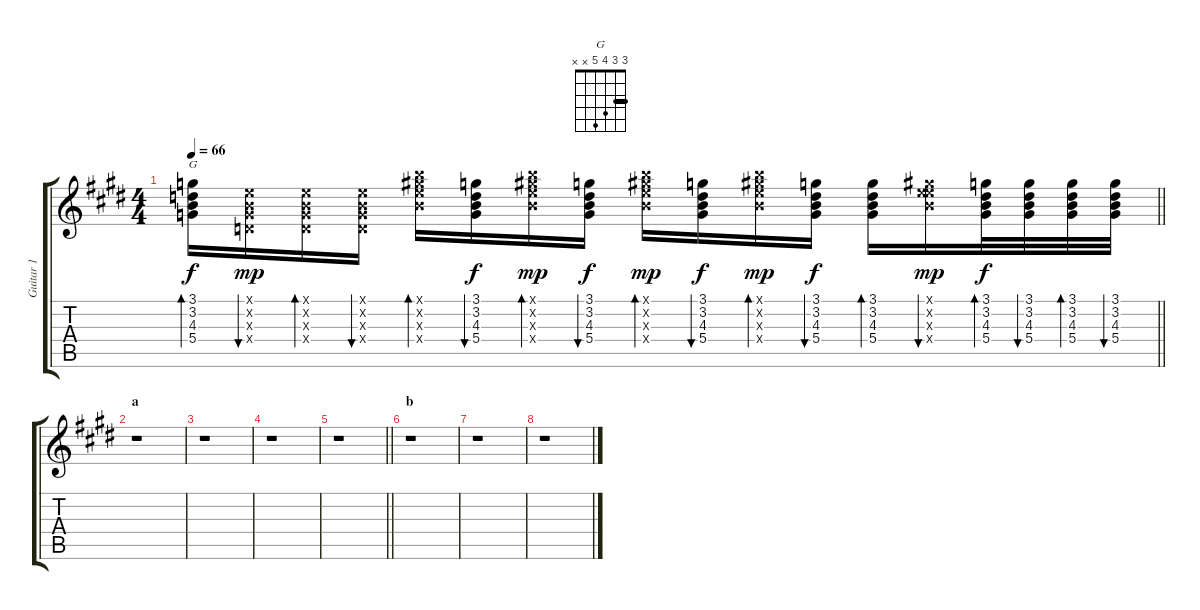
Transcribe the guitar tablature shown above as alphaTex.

\track ("Guitar 1" "Guitar 1") {instrument distortionguitar}
\staff {score tabs}
\tuning (E4 B3 G3 D3 A2 E2) {hide}
\chord ("G" 3 3 4 5 x x) {barre 3}
\ts (4 4)
\tempo 66
\clef g2
\barLineRight lightlight
\ks e
(3.1 3.2 4.3 5.4).16{bd 30 ch "G" dy f} (0.1{x} 0.2{x} 0.3{x} 0.4{x}).16{bu 30 dy mp} (0.1{x} 0.2{x} 0.3{x} 0.4{x}).16{bd 30} (0.1{x} 0.2{x} 0.3{x} 0.4{x}).16{bu 30} (7.1{x} 9.2{x} 9.3{x} 9.4{x}).16{bd 30} (3.1 3.2 4.3 5.4).16{bu 30 dy f} (7.1{x} 9.2{x} 9.3{x} 9.4{x}).16{bd 30 dy mp} (3.1 3.2 4.3 5.4).16{bu 30 dy f} (7.1{x} 9.2{x} 9.3{x} 9.4{x}).16{bd 30 dy mp} (3.1 3.2 4.3 5.4).16{bu 30 dy f} (7.1{x} 9.2{x} 9.3{x} 9.4{x}).16{bd 30 dy mp} (3.1 3.2 4.3 5.4).16{bu 30 dy f} (3.1 3.2 4.3 5.4).16{bd 30} (0.1{x} 9.2{x} 9.3{x} 9.4{x}).16{bu 30 dy mp} (3.1 3.2 4.3 5.4).32{bd 30 dy f} (3.1 3.2 4.3 5.4).32{bu 30} (3.1 3.2 4.3 5.4).32{bd 30} (3.1 3.2 4.3 5.4).32{bu 30} |
\section ("" "a")
r.1 |
r.1 |
r.1 |
\barLineRight lightlight
r.1 |
\section ("" "b")
r.1 |
r.1 |
r.1
